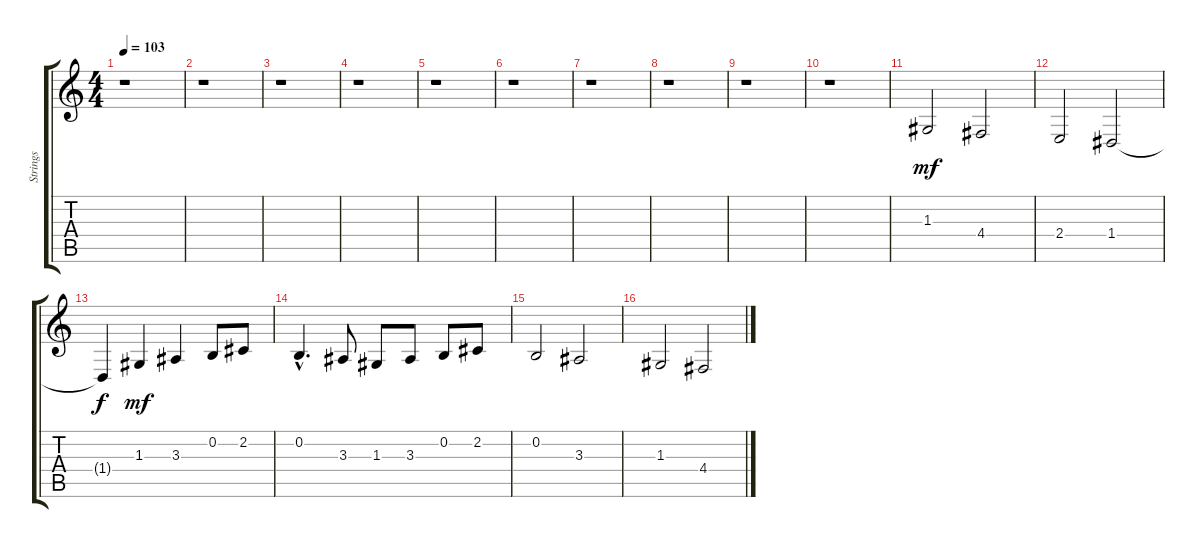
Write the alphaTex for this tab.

\track ("Strings" "Strings") {instrument stringensemble2}
\staff {score tabs}
\tuning (E4 B3 G3 D3 A2 E2) {hide}
\ts (4 4)
\tempo 103
\clef g2
\ks c
r.1{dy mf} |
r.1 |
r.1 |
r.1 |
r.1 |
r.1 |
r.1 |
r.1 |
r.1 |
r.1 |
1.3.2 4.4.2 |
2.4.2 1.4.2 |
1.4{t}.4{dy f} 1.3.4{dy mf} 3.3.4 0.2.8 2.2.8 |
0.2{hac}.4{d} 3.3.8 1.3.8 3.3.8 0.2.8 2.2.8 |
0.2.2 3.3.2 |
1.3.2 4.4.2
